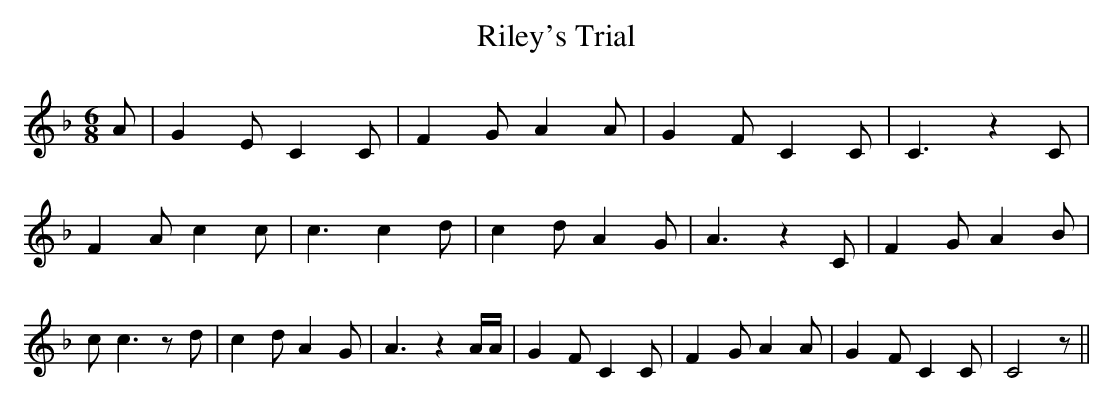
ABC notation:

X:1
T:Riley's Trial
M:6/8
L:1/4
K:F
 A/2| G E/2 C C/2| F- G/2 A A/2| G F/2 C C/2| C3/2 z C/2| F- A/2 c c/2|\
 c3/2 c d/2| c d/2 A G/2| A3/2 z C/2| F G/2 A B/2| c/2 c3/2 z/2 d/2|\
 c d/2 A G/2| A3/2 z A/4A/4| G F/2 C C/2| F- G/2 A A/2| G- F/2 C C/2|\
 C2 z/2||
